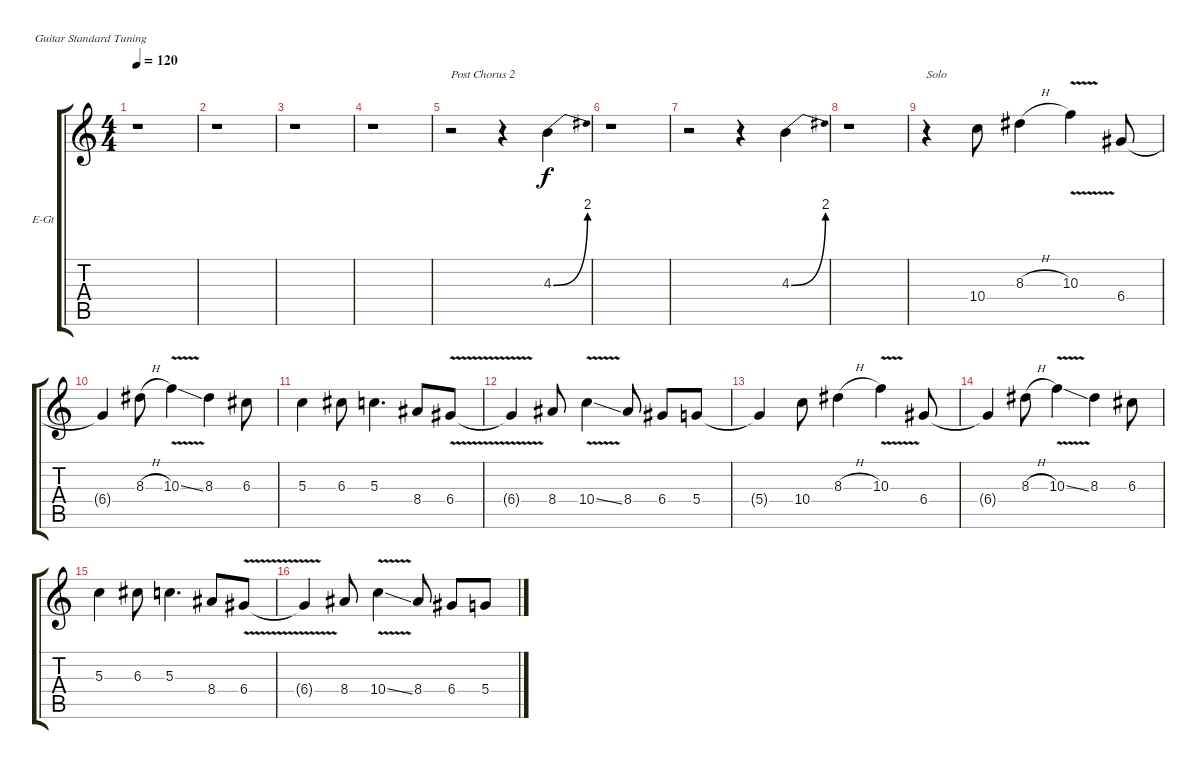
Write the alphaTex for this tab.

\bracketExtendMode groupsimilarinstruments
\firstSystemTrackNameOrientation horizontal
\otherSystemsTrackNameOrientation horizontal
\track ("Electric Guitar" "E-Gt") {instrument electricguitarclean}
\staff {score tabs}
\tuning (E4 B3 G3 D3 A2 E2)
\ts (4 4)
\tempo 120
\clef g2
\ks c
r.1{dy f} |
r.1 |
r.1 |
r.1 |
r.2{txt "Post Chorus 2"} r.4 4.3{be (bend 0 0 60 8)}.4 |
r.1 |
r.2 r.4 4.3{be (bend 0 0 60 8)}.4 |
r.1 |
r.4{txt "Solo"} 10.4.8 8.3{h}.4 10.3{v}.4 6.4.8 |
6.4{t}.4 8.3{h}.8 10.3{v ss}.4 8.3.4 6.3.8 |
5.3.4 6.3.8 5.3.4{d} 8.4.8 6.4{v}.8 |
6.4{v t}.4 8.4.8 10.4{v ss}.4 8.4.8 6.4.8 5.4.8 |
5.4{t}.4 10.4.8 8.3{h}.4 10.3{v}.4 6.4.8 |
6.4{t}.4 8.3{h}.8 10.3{v ss}.4 8.3.4 6.3.8 |
5.3.4 6.3.8 5.3.4{d} 8.4.8 6.4{v}.8 |
6.4{v t}.4 8.4.8 10.4{v ss}.4 8.4.8 6.4.8 5.4.8
